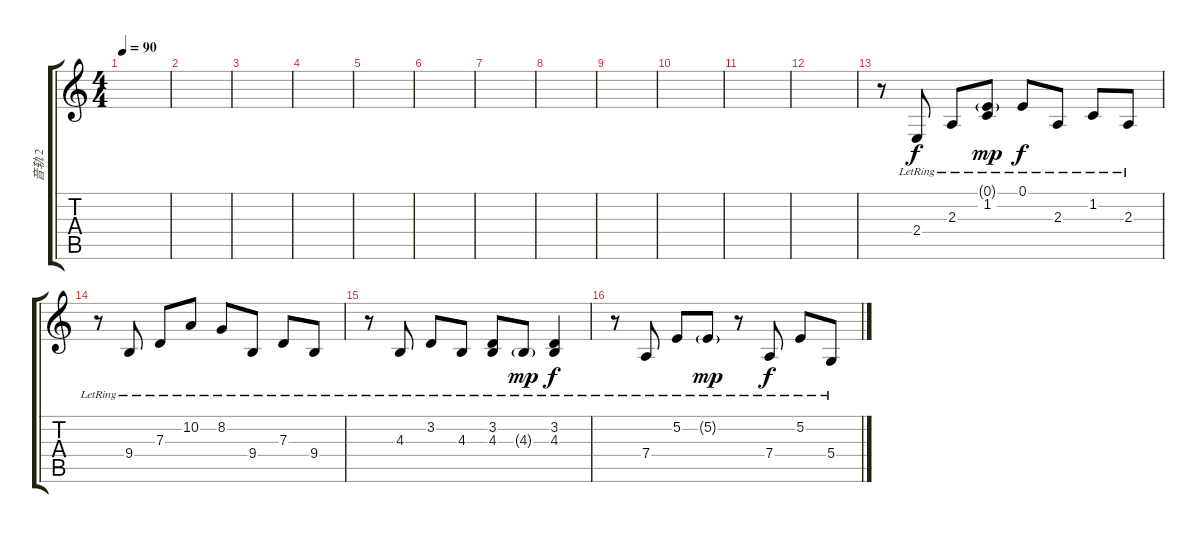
\track ("音轨 2" "音轨 2") {instrument acousticgrandpiano}
\staff {score tabs}
\tuning (E4 B3 G3 D3 A2 E2) {hide}
\ts (4 4)
\tempo 90
\clef g2
\ks c
|
|
|
|
|
|
|
|
|
|
|
|
r.8 2.4{lr}.8 2.3{lr}.8 (0.1{g lr} 1.2{lr}).8{dy mp} 0.1{lr}.8{dy f} 2.3{lr}.8 1.2{lr}.8 2.3{lr}.8 |
r.8 9.4{lr}.8 7.3{lr}.8 10.2{lr}.8 8.2{lr}.8 9.4{lr}.8 7.3{lr}.8 9.4{lr}.8 |
r.8 4.3{lr}.8 3.2{lr}.8 4.3{lr}.8 (3.2{lr} 4.3{lr}).8 4.3{g lr}.8{dy mp} (3.2{lr} 4.3{lr}).4{dy f} |
r.8 7.4{lr}.8 5.2{lr}.8 5.2{g lr}.8{dy mp} r.8 7.4{lr}.8{dy f} 5.2{lr}.8 5.4{lr}.8
